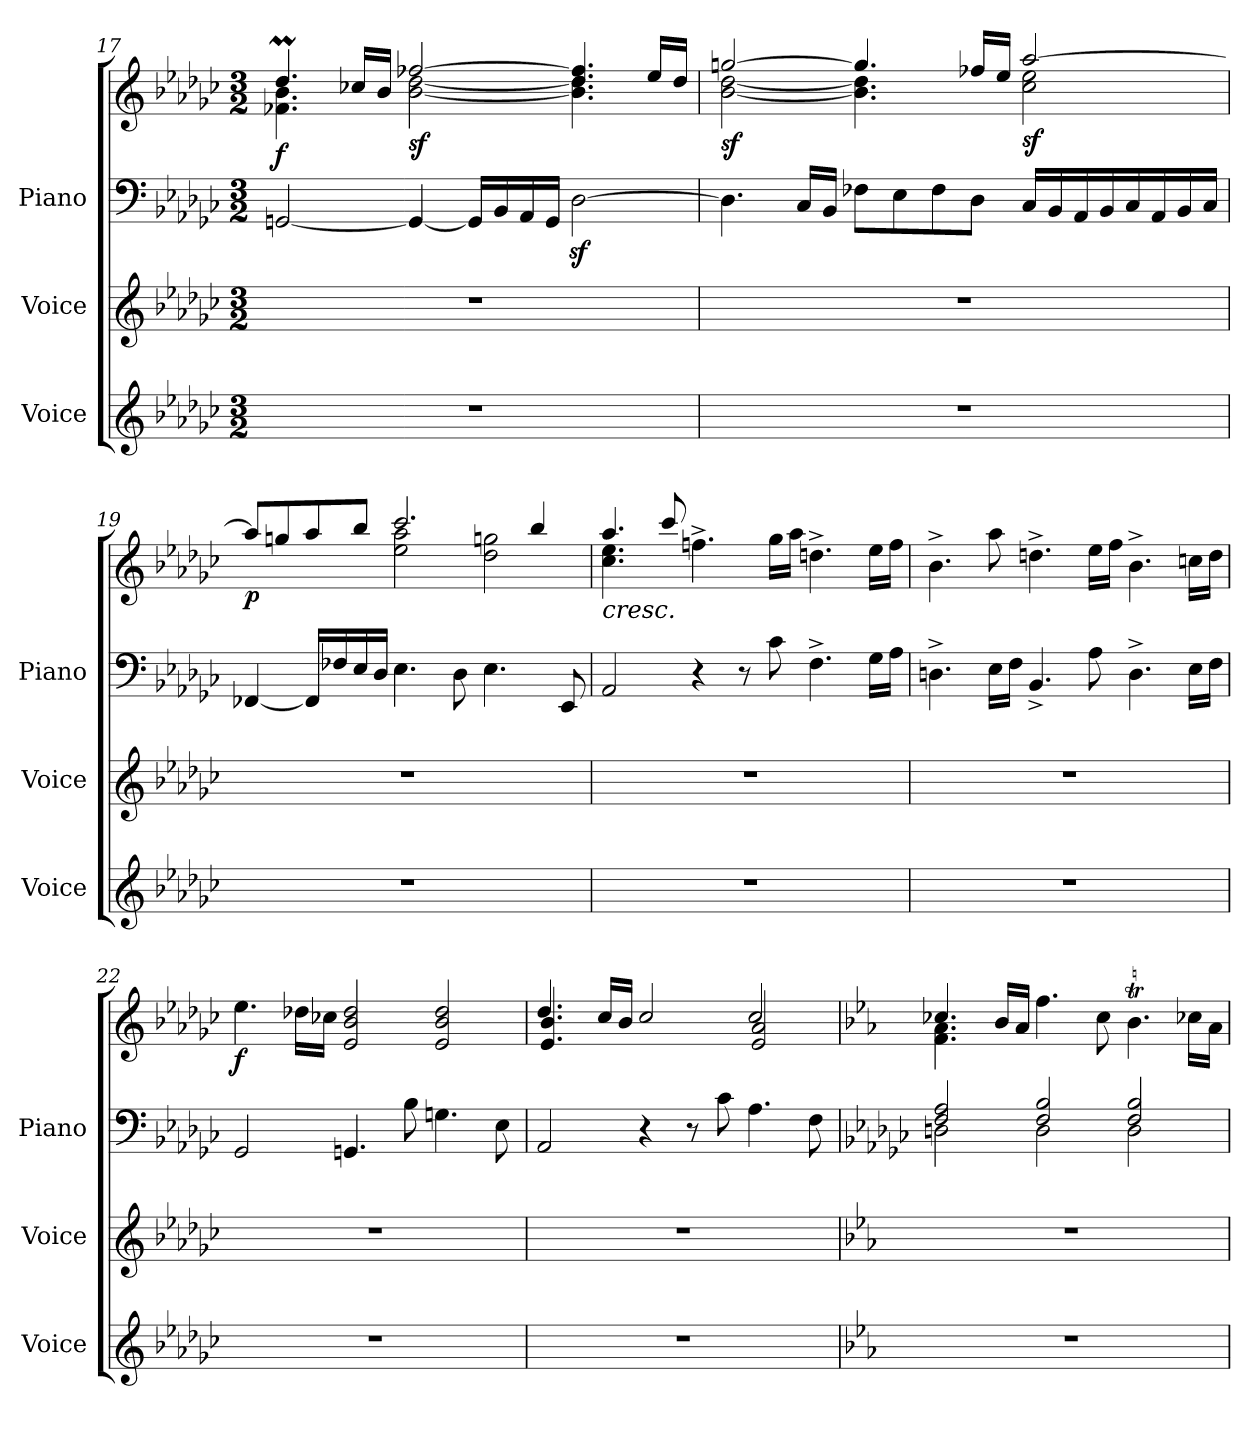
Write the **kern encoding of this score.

**kern	**kern	**kern	**kern	**dynam
*part3	*part2	*part1	*part1	*part1
*staff4	*staff3	*staff2	*staff1	*staff1/2
*I"Voice	*I"Voice	*I"Piano	*	*
*I'Voice	*I'Voice	*I'Piano	*	*
*clefG2	*clefG2	*clefF4	*clefG2	*
*k[b-e-a-d-g-c-]	*k[b-e-a-d-g-c-]	*k[b-e-a-d-g-c-]	*k[b-e-a-d-g-c-]	*
*M3/2	*M3/2	*M3/2	*M3/2	*
=17	=17	=17	=17	=17
*	*	*	*^	*
!	!	!	!	!	!LO:DY:b
1.r	1.r	[<2GGn/	4.dd-M/	4.f-X\ 4.b-\	f
.	.	.	16cc-X/LL	8ryy	.
.	.	.	16b-/JJ	.	.
!	!	!	!	!	!LO:DY:b
.	.	4GG/_	[>2ff-X/	[<2b-\ [<2dd-\	sf
.	.	16GG/LL]	.	.	.
.	.	16BB-/	.	.	.
.	.	16AA-/	.	.	.
.	.	16GG/JJ	.	.	.
.	.	[>2D-z<\	4.dd-/ 4.ff-/]	4.b-\] 4.dd-\]	.
.	.	.	16ee-/LL	8ryy	.
.	.	.	16dd-/JJ	.	.
!!LO:LB:g=z
=18	=18	=18	=18	=18	=18
*	*	*	*	*^	*
!	!	!	!	!	!	!LO:DY:b
1.r	1.r	4.D-\]	[>2ggn/	[<2b-\ [<2dd-\	1ryy	sf
.	.	16C-/LL	.	.	.	.
.	.	16BB-/JJ	.	.	.	.
.	.	8F-X\L	4.gg/]	4.b-\] 4.dd-\]	.	.
.	.	8E-\	.	.	.	.
.	.	8F-\	.	.	.	.
.	.	8D-\J	16ff-X/LL	2ryy	.	.
.	.	.	16ee-/JJ	.	.	.
!	!	!	!	!	!	!LO:DY:b
.	.	16C-/LL	[>2aa-/	.	2cc-\ 2ee-\	sf
.	.	16BB-/	.	.	.	.
.	.	16AA-/	.	.	.	.
.	.	16BB-/	.	.	.	.
.	.	16C-/	.	.	.	.
.	.	16AA-/	.	.	.	.
.	.	16BB-/	.	8ryy	.	.
.	.	16C-/JJ	.	.	.	.
*	*	*	*	*v	*v	*
=19	=19	=19	=19	=19	=19
!	!	!	!	!	!LO:DY:b
1.r	1.r	[<4FF-X/	8aa-/L]	2ryy	p
.	.	.	8ggn/	.	.
.	.	16FF-/LL]	8aa-/	.	.
.	.	16F-X/	.	.	.
.	.	16E-/	8bb-/J	.	.
.	.	16D-/JJ	.	.	.
.	.	4.E-\	2.ccc-/	2ee-\ 2aa-\	.
.	.	8D-\	.	.	.
.	.	4.E-\	.	2dd-\ 2ggn\	.
.	.	.	4bb-/	.	.
.	.	8EE-/	.	.	.
!!LO:LB:g=z	!!
=20	=20	=20	=20	=20	=20
!	!	!	!LO:TX:b:i:t=cresc.	!	!
1.r	1.r	2AA-/	4.aa-/	4.cc-\ 4.ee-\	.
.	.	.	1ryy	8ccc-/	.
.	.	4r	.	4.ffn^>\	.
.	.	8r	.	.	.
.	.	8c-\	.	16gg-\LL	.
.	.	.	.	16aa-\JJ	.
.	.	4.F^\	.	4.ddn^>\	.
.	.	16G-\LL	8ryy	16ee-\LL	.
.	.	16A-\JJ	.	16ff\JJ	.
*	*	*	*v	*v	*
=21	=21	=21	=21	=21
1.r	1.r	4.Dn^\	4.b-^\	.
.	.	16E-\LL	8aa-\	.
.	.	16F\JJ	.	.
.	.	4.BB-^/	4.ddn^\	.
.	.	8A-\	16ee-\LL	.
.	.	.	16ff\JJ	.
.	.	4.D^\	4.b-^\	.
.	.	16E-\LL	16ccn\LL	.
.	.	16F\JJ	16dd\JJ	.
=22	=22	=22	=22	=22
!	!	!	!	!LO:DY:b
1.r	1.r	2GG-/	4.ee-\	f
.	.	.	16dd-X\LL	.
.	.	.	16cc-X\JJ	.
.	.	4.GGn/	2e-/ 2b-/ 2dd-/	.
.	.	8B-\	.	.
.	.	4.Gn\	2e-/ 2b-/ 2dd-/	.
.	.	8E-\	.	.
!!LO:LB:g=z
=23	=23	=23	=23	=23
*	*	*	*^	*
1.r	1.r	2AA-/	4.dd-/	4.e-/ 4.b-/	.
.	.	.	16cc-/LL	8rgyy	.
.	.	.	16b-/JJ	.	.
.	.	4r	2cc-/	2rgyy	.
.	.	8r	.	.	.
.	.	8c-\	.	.	.
.	.	4.A-\	2cc-/	2e-/ 2a-/	.
.	.	8F\	.	.	.
=24	=24	=24	=24	=24	=24
*k[b-e-a-]	*k[b-e-a-]	*k[b-e-a-d-g-c-]	*k[b-e-a-]	*	*
*	*	*^	*	*	*
1.r	1.r	2F/ 2A-/	2Dn\	4.cc-/	4.f\ 4.a-\	.
.	.	.	.	16b-/LL	1ryy	.
.	.	.	.	16a-/JJ	.	.
.	.	2F/ 2B-/	2D\	4.ff\	.	.
.	.	.	.	8cc-\	.	.
.	.	2F/ 2B-/	2D\	4.b-T\	.	.
.	.	.	.	16cc-\LL	8ryy	.
.	.	.	.	16a-\JJ	.	.
*	*	*v	*v	*	*	*
*	*	*	*v	*v	*
=	=	=	=	=
*-	*-	*-	*-	*-
